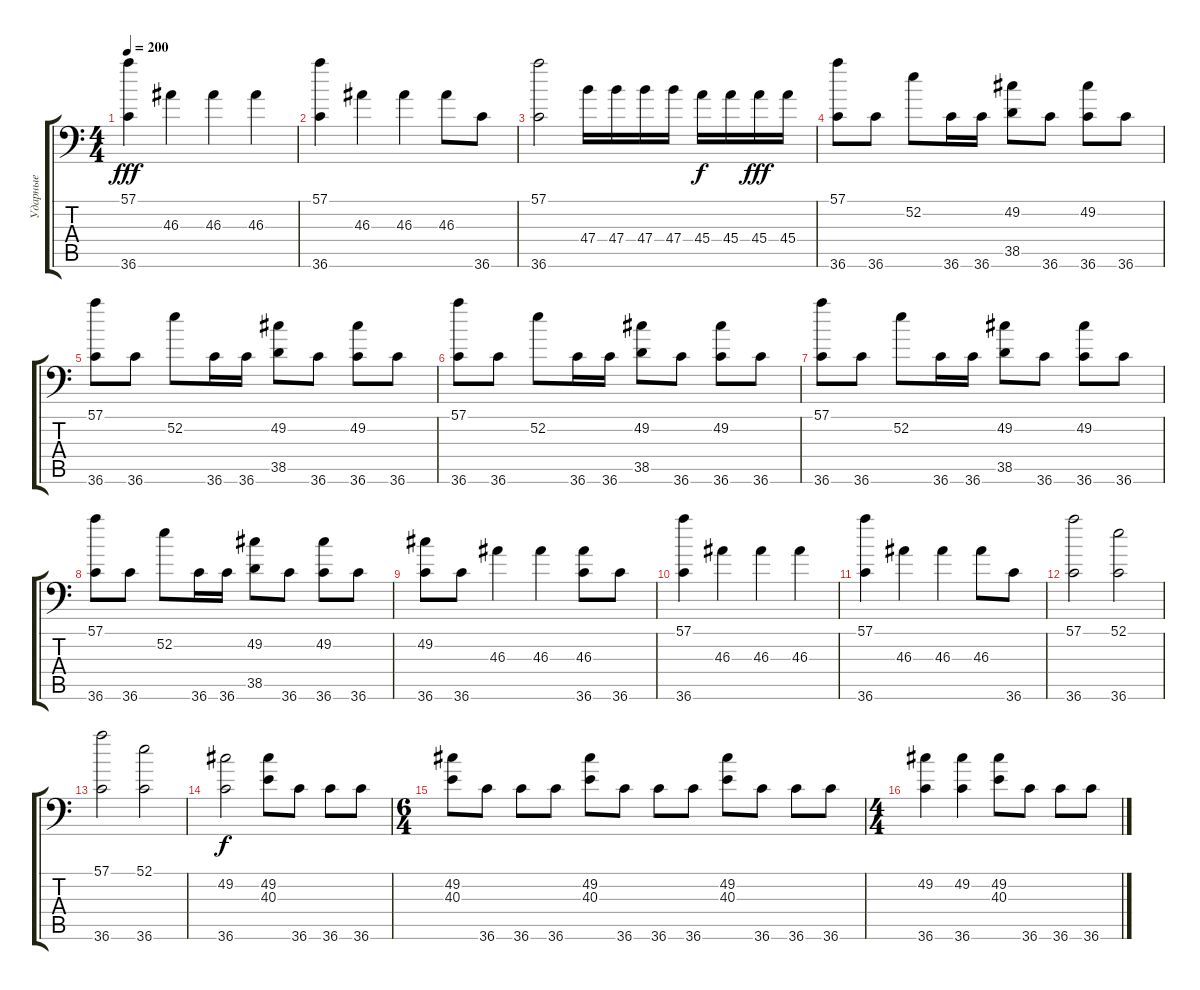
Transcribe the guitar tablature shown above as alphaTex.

\track ("Ударные" "Ударные") {instrument acousticgrandpiano}
\staff {score tabs}
\tuning (C-1 C-1 C-1 C-1 C-1 C-1) {hide}
\ts (4 4)
\tempo 200
\clef f4
\ks c
(57.1 36.6).4{dy fff} 46.3.4 46.3.4 46.3.4 |
(57.1 36.6).4 46.3.4 46.3.4 46.3.8 36.6.8 |
(57.1 36.6).2 47.4.16 47.4.16 47.4.16 47.4.16 45.4.16{dy f} 45.4.16 45.4.16{dy fff} 45.4.16 |
(57.1 36.6).8 36.6.8 52.2.8 36.6.16 36.6.16 (49.2 38.5).8 36.6.8 (49.2 36.6).8 36.6.8 |
(57.1 36.6).8 36.6.8 52.2.8 36.6.16 36.6.16 (49.2 38.5).8 36.6.8 (49.2 36.6).8 36.6.8 |
(57.1 36.6).8 36.6.8 52.2.8 36.6.16 36.6.16 (49.2 38.5).8 36.6.8 (49.2 36.6).8 36.6.8 |
(57.1 36.6).8 36.6.8 52.2.8 36.6.16 36.6.16 (49.2 38.5).8 36.6.8 (49.2 36.6).8 36.6.8 |
(57.1 36.6).8 36.6.8 52.2.8 36.6.16 36.6.16 (49.2 38.5).8 36.6.8 (49.2 36.6).8 36.6.8 |
(49.2 36.6).8 36.6.8 46.3.4 46.3.4 (46.3 36.6).8 36.6.8 |
(57.1 36.6).4 46.3.4 46.3.4 46.3.4 |
(57.1 36.6).4 46.3.4 46.3.4 46.3.8 36.6.8 |
(57.1 36.6).2 (52.1 36.6).2 |
(57.1 36.6).2 (52.1 36.6).2 |
(49.2 36.6).2{dy f} (49.2 40.3).8 36.6.8 36.6.8 36.6.8 |
\ts (6 4)
(49.2 40.3).8 36.6.8 36.6.8 36.6.8 (49.2 40.3).8 36.6.8 36.6.8 36.6.8 (49.2 40.3).8 36.6.8 36.6.8 36.6.8 |
\ts (4 4)
(49.2 36.6).4 (49.2 36.6).4 (49.2 40.3).8 36.6.8 36.6.8 36.6.8
